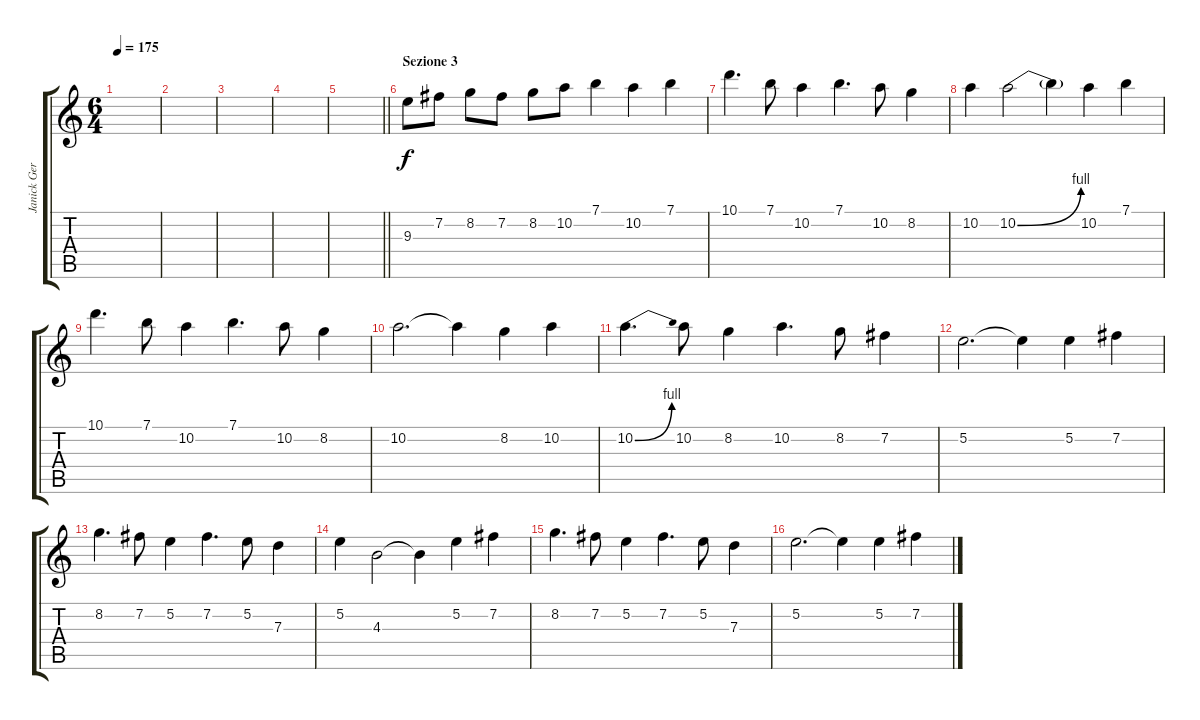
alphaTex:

\track ("Janick Gers" "Janick Ger") {instrument electricguitarclean}
\staff {score tabs}
\tuning (E4 B3 G3 D3 A2 E2) {hide}
\ts (6 4)
\tempo 175
\clef g2
\ks c
|
|
|
|
\barLineRight lightlight
|
\section ("" "Sezione 3")
9.3.8{volume 14 instrument electricguitarclean} 7.2.8 8.2.8 7.2.8 8.2.8 10.2.8 7.1.4 10.2.4 7.1.4 |
10.1.4{d} 7.1.8 10.2.4 7.1.4{d} 10.2.8 8.2.4 |
10.2.4 10.2{be (bend 0 0 60 4)}.2 10.2{t}.4 10.2.4 7.1.4 |
10.1.4{d} 7.1.8 10.2.4 7.1.4{d} 10.2.8 8.2.4 |
10.2.2{d} 10.2{t}.4 8.2.4 10.2.4 |
10.2{be (bend 0 0 60 4)}.4{d} 10.2.8 8.2.4 10.2.4{d} 8.2.8 7.2.4 |
5.2.2{d} 5.2{t}.4 5.2.4 7.2.4 |
8.2.4{d} 7.2.8 5.2.4 7.2.4{d} 5.2.8 7.3.4 |
5.2.4 4.3.2 4.3{t}.4 5.2.4 7.2.4 |
8.2.4{d} 7.2.8 5.2.4 7.2.4{d} 5.2.8 7.3.4 |
5.2.2{d} 5.2{t}.4 5.2.4 7.2.4
